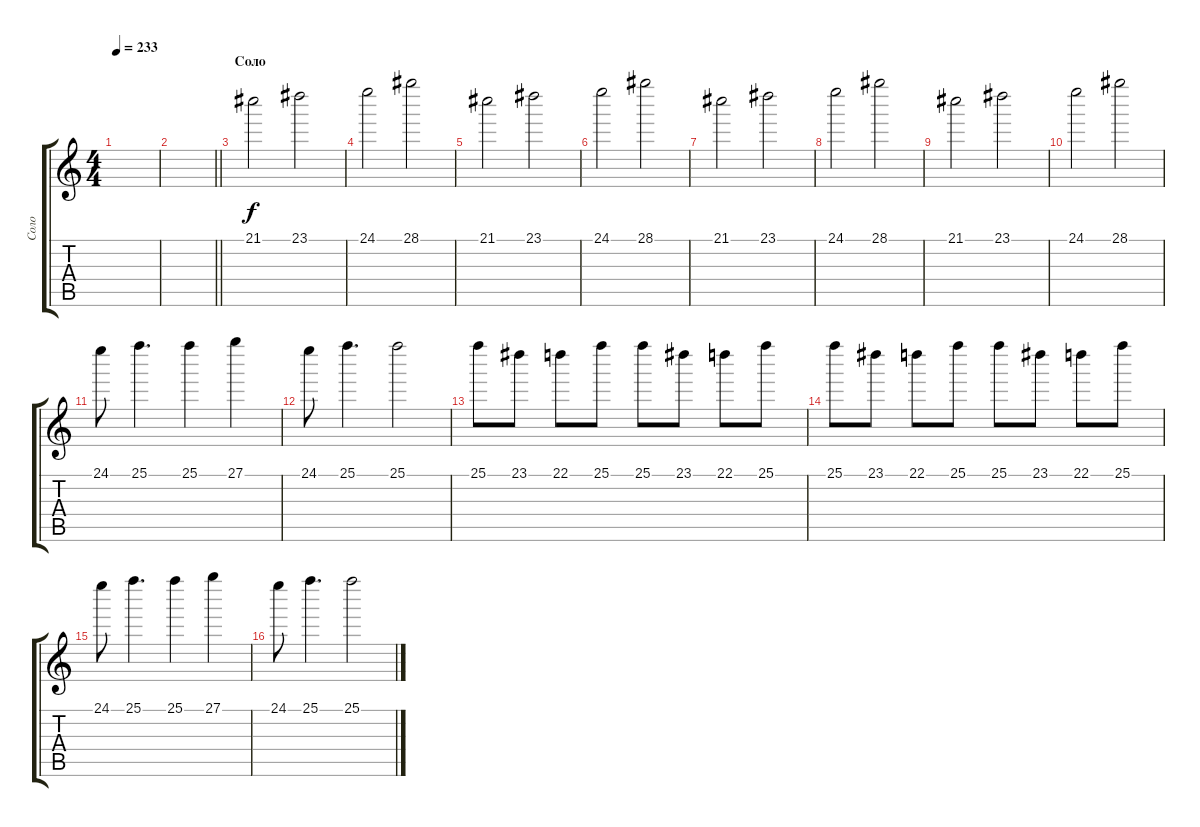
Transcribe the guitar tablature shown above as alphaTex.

\track ("Соло" "Соло") {instrument distortionguitar}
\staff {score tabs}
\tuning (E4 B3 G3 D3 A2 E2) {hide}
\ts (4 4)
\tempo 233
\clef g2
\ks c
|
\barLineRight lightlight
|
\section ("" "Соло")
21.1.2 23.1.2 |
24.1.2 28.1.2 |
21.1.2 23.1.2 |
24.1.2 28.1.2 |
21.1.2 23.1.2 |
24.1.2 28.1.2 |
21.1.2 23.1.2 |
24.1.2 28.1.2 |
24.1.8 25.1.4{d} 25.1.4 27.1.4 |
24.1.8 25.1.4{d} 25.1.2 |
25.1.8 23.1.8 22.1.8 25.1.8 25.1.8 23.1.8 22.1.8 25.1.8 |
25.1.8 23.1.8 22.1.8 25.1.8 25.1.8 23.1.8 22.1.8 25.1.8 |
24.1.8 25.1.4{d} 25.1.4 27.1.4 |
24.1.8 25.1.4{d} 25.1.2
